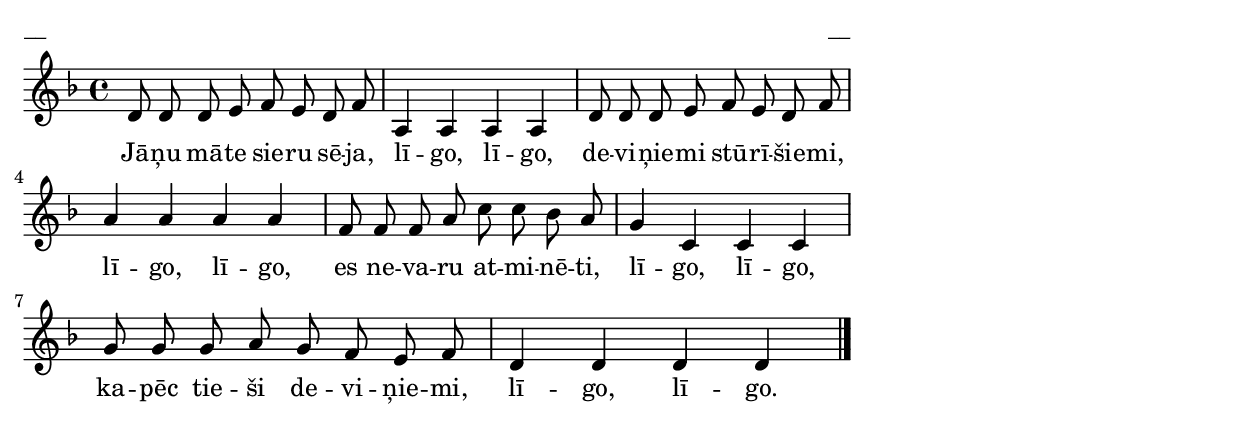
\version "2.13.16"
%\header {
%    title = "Jāņu māte sieru sēja",AA lapas, Jāņi
%}
\paper {
line-width = 14\cm
left-margin = 0.4\cm
between-system-padding = 0.1\cm
between-system-space = 0.1\cm
}
\layout {
indent = #0
ragged-last = ##f
}

voiceA = \relative c' {
\clef "treble"
\key d \minor
\time 4/4
d8 d d e f e d f |
a,4 a a a |
d8 d d e f e d f |
a4 a a a |
f8 f f a c c bes a |
g4 c, c c |
g'8 g g a g f e f |
d4 d d d |
\bar "|."
} 

lyricA = \lyricmode {
Jā -- ņu mā -- te sie -- ru sē -- ja, lī -- go, lī -- go, 
de -- vi -- ņie -- mi stū -- rī -- šie -- mi, lī -- go, lī -- go,
es ne -- va -- ru at -- mi -- nē -- ti, lī -- go, lī -- go, 
ka -- pēc tie -- ši de -- vi -- ņie -- mi, lī -- go, lī -- go.
} 

fullScore = <<
\new Staff {
<<
\new Voice = "voiceA" { \oneVoice \autoBeamOff \voiceA }
\lyricsto "voiceA" \new Lyrics \lyricA
>>
}
>>

\score {
\fullScore
\header { piece = "__" opus = "__" }
}
\markup { \with-color #(x11-color 'white) \sans \smaller "__" }
\score {
\unfoldRepeats
\fullScore
\midi {
\context { \Staff \remove "Staff_performer" }
\context { \Voice \consists "Staff_performer" }
}
}


